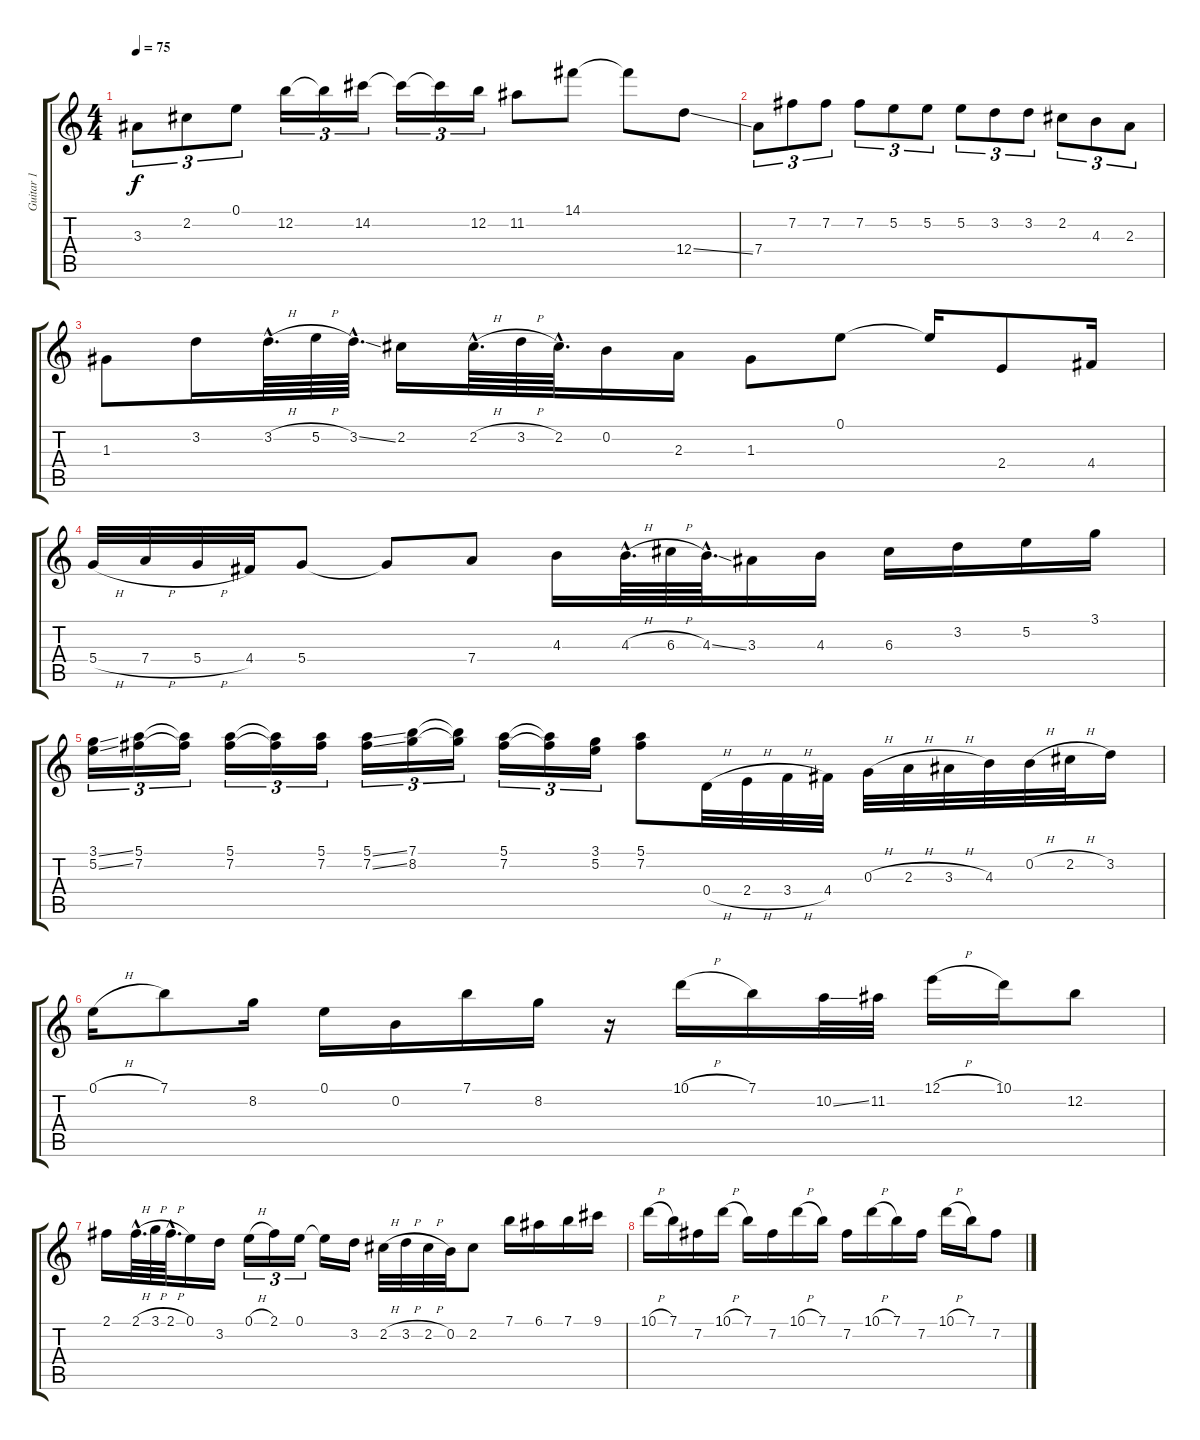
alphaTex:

\track ("Guitar 1" "Guitar 1") {instrument acousticguitarsteel}
\staff {score tabs}
\tuning (E4 B3 G3 D3 A2 E2) {hide}
\ts (4 4)
\tempo 75
\clef g2
\ks c
3.3.8{tu (3 2) dy f} 2.2.8{tu (3 2)} 0.1.8{tu (3 2)} 12.2.16{tu (3 2)} 12.2{t}.16{tu (3 2)} 14.2.16{tu (3 2)} 14.2{t}.16{tu (3 2)} 14.2{t}.16{tu (3 2)} 12.2.16{tu (3 2)} 11.2.8 14.1.8 14.1{t}.8 12.4{ss}.8 |
7.4.8{tu (3 2)} 7.2.8{tu (3 2)} 7.2.8{tu (3 2)} 7.2.8{tu (3 2)} 5.2.8{tu (3 2)} 5.2.8{tu (3 2)} 5.2.8{tu (3 2)} 3.2.8{tu (3 2)} 3.2.8{tu (3 2)} 2.2.8{tu (3 2)} 4.3.8{tu (3 2)} 2.3.8{tu (3 2)} |
1.3.8 3.2.16 3.2{h hac}.64{d} 5.2{h}.64 3.2{ss hac}.64{d} 2.2.16 2.2{h hac}.64{d} 3.2{h}.64 2.2{hac}.64{d} 0.2.16 2.3.16 1.3.8 0.1.8 0.1{t}.16 2.4.8 4.4.16 |
5.4{h}.32 7.4{h}.32 5.4{h}.32 4.4.32 5.4.8 5.4{t}.8 7.4.8 4.3.16 4.3{h hac}.64{d} 6.3{h}.64 4.3{ss hac}.64{d} 3.3.16 4.3.16 6.3.16 3.2.16 5.2.16 3.1.16 |
(3.1{ss} 5.2{ss}).16{tu (3 2)} (5.1 7.2).16{tu (3 2)} (5.1{t} 7.2{t}).16{tu (3 2)} (5.1 7.2).16{tu (3 2)} (5.1{t} 7.2{t}).16{tu (3 2)} (5.1 7.2).16{tu (3 2)} (5.1{ss} 7.2{ss}).16{tu (3 2)} (7.1 8.2).16{tu (3 2)} (7.1{t} 8.2{t}).16{tu (3 2)} (5.1 7.2).16{tu (3 2)} (5.1{t} 7.2{t}).16{tu (3 2)} (3.1 5.2).16{tu (3 2)} (5.1 7.2).8 0.4{h}.32 2.4{h}.32 3.4{h}.32 4.4.32 0.3{h}.32 2.3{h}.32 3.3{h}.32 4.3.32 0.2{h}.32 2.2{h}.32 3.2.16 |
0.1{h}.16 7.1.8 8.2.16 0.1.16 0.2.16 7.1.16 8.2.16 r.16 10.1{h}.16 7.1.16 10.2{ss}.32 11.2.32 12.1{h}.16 10.1.16 12.2.8 |
2.1.16 2.1{h hac}.64{d} 3.1{h}.64 2.1{h hac}.64{d} 0.1.16 3.2.16 0.1{h}.16{tu (3 2)} 2.1.16{tu (3 2)} 0.1.16{tu (3 2)} 0.1{t}.16 3.2.16 2.2{h}.32 3.2{h}.32 2.2{h}.32 0.2.32 2.2.8 7.1.16 6.1.16 7.1.16 9.1.16 |
10.1{h}.16 7.1.16 7.2.16 10.1{h}.16 7.1.16 7.2.16 10.1{h}.16 7.1.16 7.2.16 10.1{h}.16 7.1.16 7.2.16 10.1{h}.16 7.1.16 7.2.8
